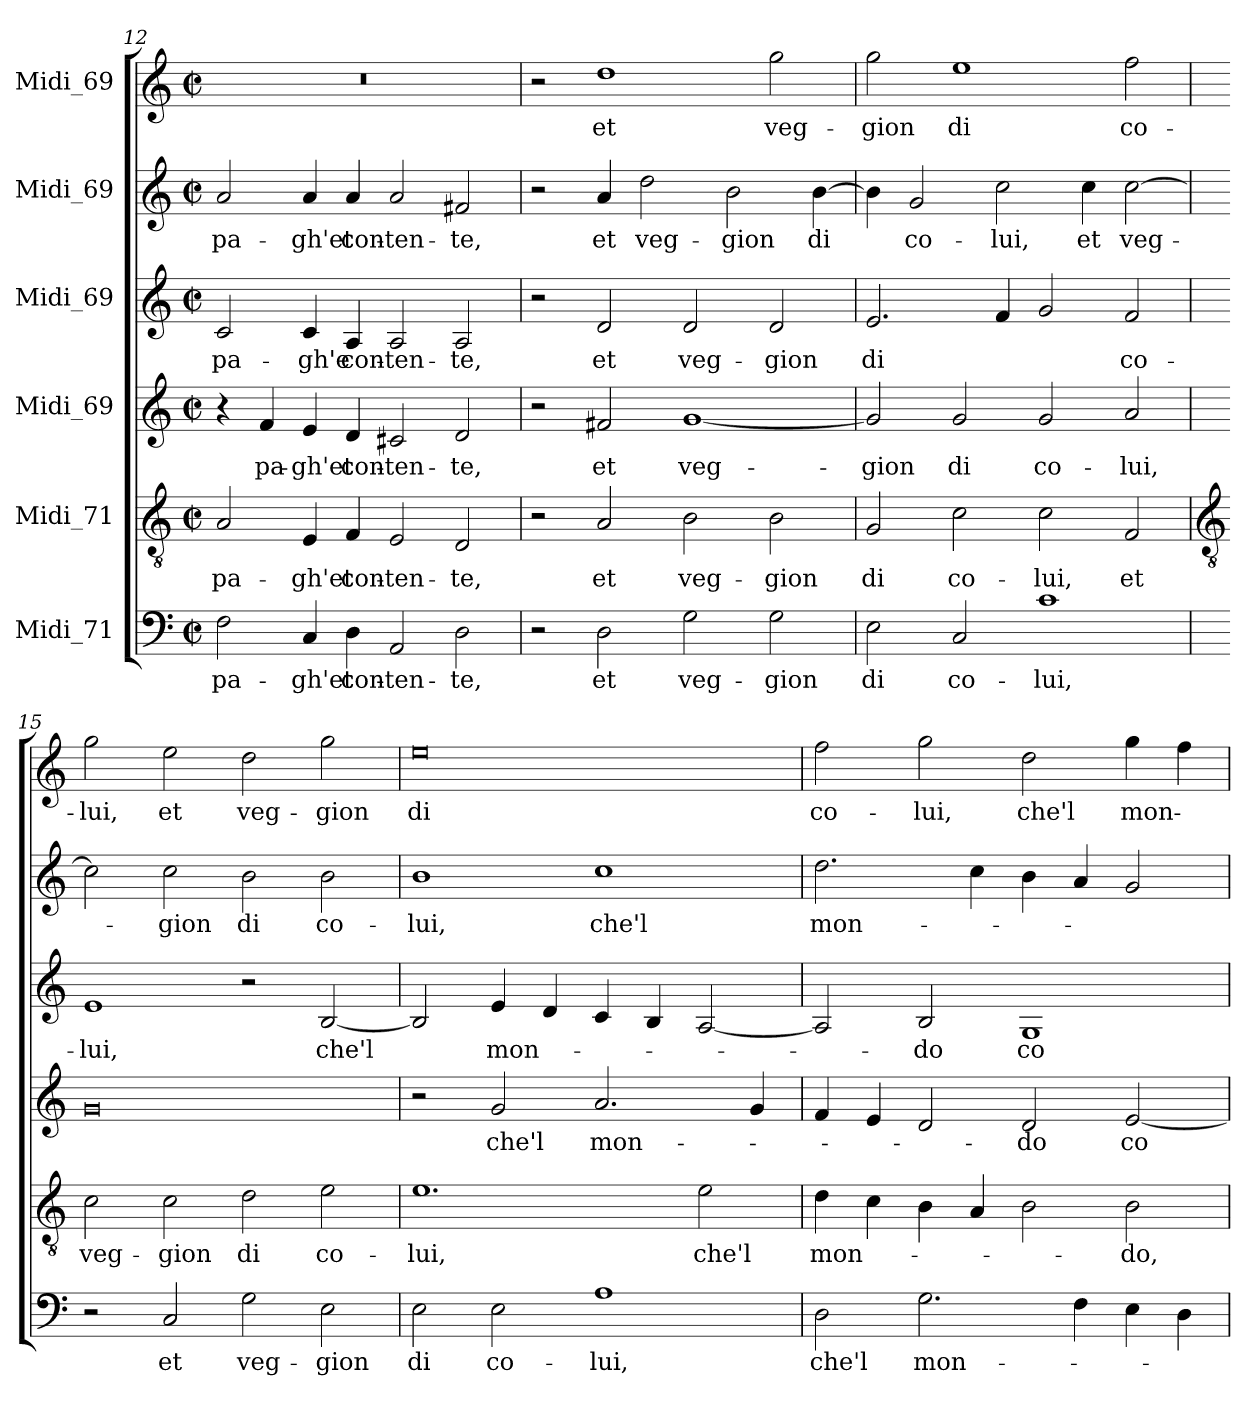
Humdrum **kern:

**kern	**text	**kern	**text	**kern	**text	**kern	**text	**kern	**text	**kern	**text
*part6	*part6	*part5	*part5	*part4	*part4	*part3	*part3	*part2	*part2	*part1	*part1
*staff6	*staff6	*staff5	*staff5	*staff4	*staff4	*staff3	*staff3	*staff2	*staff2	*staff1	*staff1
*I"Midi_71	*	*I"Midi_71	*	*I"Midi_69	*	*I"Midi_69	*	*I"Midi_69	*	*I"Midi_69	*
!!LO:LB:g=z
*clefF4	*	*clefGv2	*	*clefG2	*	*clefG2	*	*clefG2	*	*clefG2	*
*k[]	*	*k[]	*	*k[]	*	*k[]	*	*k[]	*	*k[]	*
*C:	*	*C:	*	*C:	*	*C:	*	*C:	*	*C:	*
*M4/2	*	*M4/2	*	*M4/2	*	*M4/2	*	*M4/2	*	*M4/2	*
*met(c|)	*	*met(c|)	*	*met(c|)	*	*met(c|)	*	*met(c|)	*	*met(c|)	*
=12	=12	=12	=12	=12	=12	=12	=12	=12	=12	=12	=12
!	!LO:LY:b	!	!LO:LY:b	!	!	!	!LO:LY:b	!	!LO:LY:b	!	!
2F	pa-	2A	pa-	4r	.	2c	pa-	2a	pa-	0r	.
!	!	!	!	!	!LO:LY:b	!	!	!	!	!	!
.	.	.	.	4f	pa-	.	.	.	.	.	.
!	!LO:LY:b	!	!LO:LY:b	!	!LO:LY:b	!	!LO:LY:b	!	!LO:LY:b	!	!
4C	-gh'et	4E	-gh'et	4e	-gh'et	4c	-gh'e	4a	-gh'et	.	.
!	!LO:LY:b	!	!LO:LY:b	!	!LO:LY:b	!	!LO:LY:b	!	!LO:LY:b	!	!
4D	con-	4F	con-	4d	con-	4A	con-	4a	con-	.	.
!	!LO:LY:b	!	!LO:LY:b	!	!LO:LY:b	!	!LO:LY:b	!	!LO:LY:b	!	!
2AA	-ten-	2E	-ten-	2c#X	-ten-	2A	-ten-	2a	-ten-	.	.
!	!LO:LY:b	!	!LO:LY:b	!	!LO:LY:b	!	!LO:LY:b	!	!LO:LY:b	!	!
2D	-te,	2D	-te,	2d	-te,	2A	-te,	2f#X	-te,	.	.
=13	=13	=13	=13	=13	=13	=13	=13	=13	=13	=13	=13
2r	.	2r	.	2r	.	2r	.	2r	.	2r	.
!	!LO:LY:b	!	!LO:LY:b	!	!LO:LY:b	!	!LO:LY:b	!	!LO:LY:b	!	!LO:LY:b
2D	et	2A	et	2f#X	et	2d	et	4a	et	1dd	et
!	!	!	!	!	!	!	!	!	!LO:LY:b	!	!
.	.	.	.	.	.	.	.	2dd	veg-	.	.
!	!LO:LY:b	!	!LO:LY:b	!	!LO:LY:b	!	!LO:LY:b	!	!	!	!
2G	veg-	2B	veg-	[1g	veg-	2d	veg-	.	.	.	.
!	!	!	!	!	!	!	!	!	!LO:LY:b	!	!
.	.	.	.	.	.	.	.	2b	-gion	.	.
!	!LO:LY:b	!	!LO:LY:b	!	!	!	!LO:LY:b	!	!	!	!LO:LY:b
2G	-gion	2B	-gion	.	.	2d	-gion	.	.	2gg	veg-
!	!	!	!	!	!	!	!	!	!LO:LY:b	!	!
.	.	.	.	.	.	.	.	[4b	di	.	.
=14	=14	=14	=14	=14	=14	=14	=14	=14	=14	=14	=14
!	!LO:LY:b	!	!LO:LY:b	!	!LO:LY:b	!	!LO:LY:b	!	!	!	!LO:LY:b
2E	di	2G	di	2g]	-gion	2.e	di	4b]	.	2gg	-gion
!	!	!	!	!	!	!	!	!	!LO:LY:b	!	!
.	.	.	.	.	.	.	.	2g	co-	.	.
!	!LO:LY:b	!	!LO:LY:b	!	!LO:LY:b	!	!	!	!	!	!LO:LY:b
2C	co-	2c	co-	2g	di	.	.	.	.	1ee	di
!	!	!	!	!	!	!	!	!	!LO:LY:b	!	!
.	.	.	.	.	.	4f	.	2cc	-lui,	.	.
!	!LO:LY:b	!	!LO:LY:b	!	!LO:LY:b	!	!	!	!	!	!
1c	-lui,	2c	-lui,	2g	co-	2g	.	.	.	.	.
!	!	!	!	!	!	!	!	!	!LO:LY:b	!	!
.	.	.	.	.	.	.	.	4cc	et	.	.
!	!	!	!LO:LY:b	!	!LO:LY:b	!	!LO:LY:b	!	!LO:LY:b	!	!LO:LY:b
.	.	2F	et	2a	-lui,	2f	co-	[2cc	veg-	2ff	co-
!!LO:LB:g=z
=15	=15	=15	=15	=15	=15	=15	=15	=15	=15	=15	=15
*	*	*clefGv2	*	*	*	*	*	*	*	*	*
!	!	!	!LO:LY:b	!	!	!	!LO:LY:b	!	!	!	!LO:LY:b
2r	.	2c	veg-	0g	.	1e	-lui,	2cc]	.	2gg	-lui,
!	!LO:LY:b	!	!LO:LY:b	!	!	!	!	!	!LO:LY:b	!	!LO:LY:b
2C	et	2c	-gion	.	.	.	.	2cc	-gion	2ee	et
!	!LO:LY:b	!	!LO:LY:b	!	!	!	!	!	!LO:LY:b	!	!LO:LY:b
2G	veg-	2d	di	.	.	2r	.	2b	di	2dd	veg-
!	!LO:LY:b	!	!LO:LY:b	!	!	!	!LO:LY:b	!	!LO:LY:b	!	!LO:LY:b
2E	-gion	2e	co-	.	.	[2B	che'l	2b	co-	2gg	-gion
=16	=16	=16	=16	=16	=16	=16	=16	=16	=16	=16	=16
!	!LO:LY:b	!	!LO:LY:b	!	!	!	!	!	!LO:LY:b	!	!LO:LY:b
2E	di	1.e	-lui,	2r	.	2B]	.	1b	-lui,	0ee	di
!	!LO:LY:b	!	!	!	!LO:LY:b	!	!LO:LY:b	!	!	!	!
2E	co-	.	.	2g	che'l	4e	mon-	.	.	.	.
.	.	.	.	.	.	4d	.	.	.	.	.
!	!LO:LY:b	!	!	!	!LO:LY:b	!	!	!	!LO:LY:b	!	!
1A	-lui,	.	.	2.a	mon-	4c	.	1cc	che'l	.	.
.	.	.	.	.	.	4B	.	.	.	.	.
!	!	!	!LO:LY:b	!	!	!	!	!	!	!	!
.	.	2e	che'l	.	.	[2A	.	.	.	.	.
.	.	.	.	4g	.	.	.	.	.	.	.
=17	=17	=17	=17	=17	=17	=17	=17	=17	=17	=17	=17
!	!LO:LY:b	!	!LO:LY:b	!	!	!	!	!	!LO:LY:b	!	!LO:LY:b
2D	che'l	4d	mon-	4f	.	2A]	.	2.dd	mon-	2ff	co-
.	.	4c	.	4e	.	.	.	.	.	.	.
!	!LO:LY:b	!	!	!	!	!	!LO:LY:b	!	!	!	!LO:LY:b
2.G	mon-	4B	.	2d	.	2B	-do	.	.	2gg	-lui,
.	.	4A	.	.	.	.	.	4cc	.	.	.
!	!	!	!	!	!LO:LY:b	!	!LO:LY:b	!	!	!	!LO:LY:b
.	.	2B	.	2d	-do	1G	co-	4b	.	2dd	che'l
4F	.	.	.	.	.	.	.	4a	.	.	.
!	!	!	!LO:LY:b	!	!LO:LY:b	!	!	!	!	!	!LO:LY:b
4E	.	2B	-do,	[2e	co-	.	.	2g	.	4gg	mon-
4D	.	.	.	.	.	.	.	.	.	4ff	.
=	=	=	=	=	=	=	=	=	=	=	=
*-	*-	*-	*-	*-	*-	*-	*-	*-	*-	*-	*-
